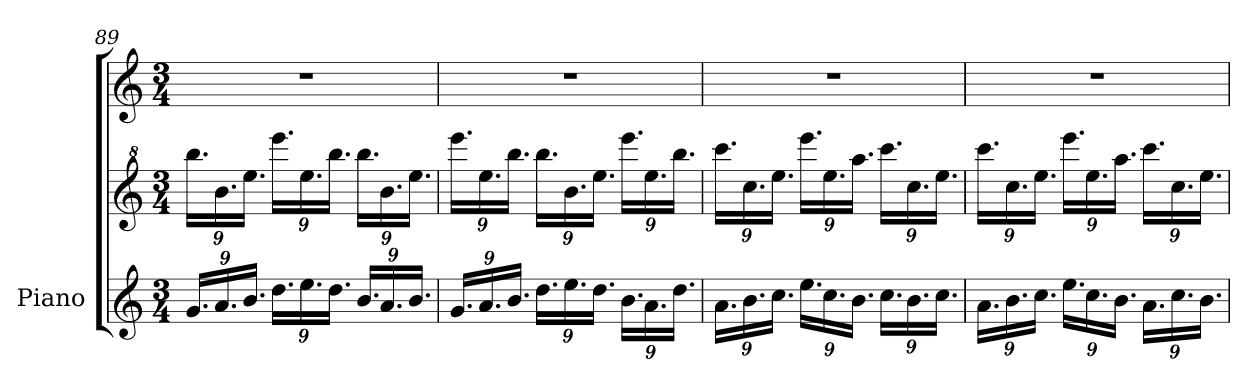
**kern	**kern	**kern
*part1	*part1	*part1
*staff3	*staff2	*staff1
*I"Piano	*	*
*I'Pno.	*	*
*clefG2	*clefG^2	*clefG2
*k[]	*k[]	*k[]
*M3/4	*M3/4	*M3/4
*Xbrackettup	*Xbrackettup	*
=89	=89	=89
18.g/LL	18.bbb\LL	2.r
18.a/	18.bb\	.
18.b/JJ	18.eee\JJ	.
18.dd\LL	18.eeee\LL	.
18.ee\	18.eee\	.
18.dd\JJ	18.bbb\JJ	.
18.b/LL	18.bbb\LL	.
18.a/	18.bb\	.
18.b/JJ	18.eee\JJ	.
=90	=90	=90
18.g/LL	18.eeee\LL	2.r
18.a/	18.eee\	.
18.b/JJ	18.bbb\JJ	.
18.dd\LL	18.bbb\LL	.
18.ee\	18.bb\	.
18.dd\JJ	18.eee\JJ	.
18.b\LL	18.eeee\LL	.
18.a\	18.eee\	.
18.dd\JJ	18.bbb\JJ	.
!!LO:LB:g=z
=91	=91	=91
18.a\LL	18.cccc\LL	2.r
18.b\	18.ccc\	.
18.cc\JJ	18.eee\JJ	.
18.ee\LL	18.eeee\LL	.
18.cc\	18.eee\	.
18.b\JJ	18.aaa\JJ	.
18.cc\LL	18.cccc\LL	.
18.b\	18.ccc\	.
18.cc\JJ	18.eee\JJ	.
=92	=92	=92
18.a\LL	18.cccc\LL	2.r
18.b\	18.ccc\	.
18.cc\JJ	18.eee\JJ	.
18.ee\LL	18.eeee\LL	.
18.cc\	18.eee\	.
18.b\JJ	18.aaa\JJ	.
18.a\LL	18.cccc\LL	.
18.cc\	18.ccc\	.
18.b\JJ	18.eee\JJ	.
=	=	=
*-	*-	*-
